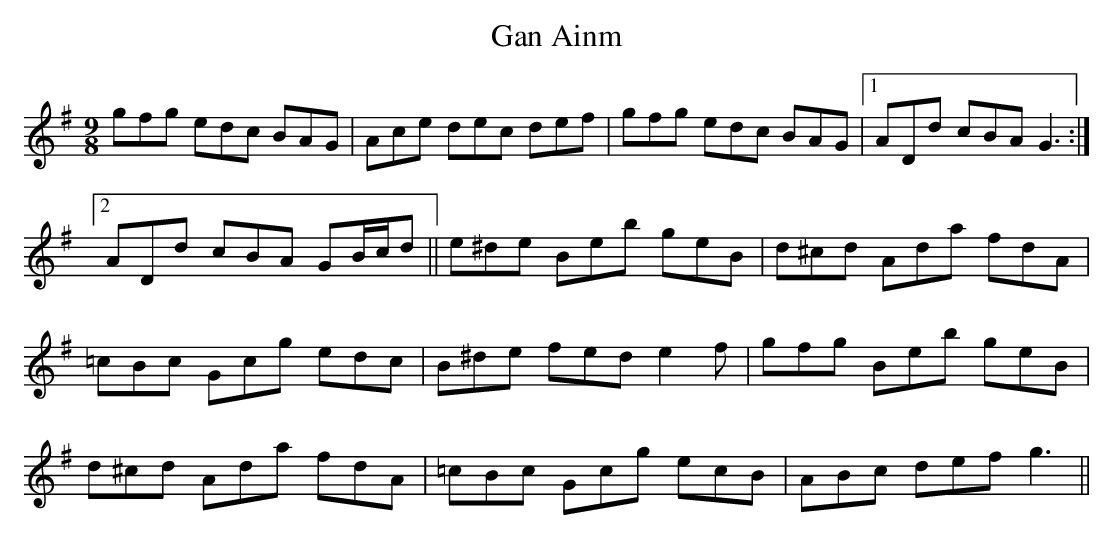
X:1
T:Gan Ainm
M:9/8
L:1/8
K:G
gfg edc BAG|Ace dec def|gfg edc BAG|1 ADd cBA G3:|2 ADd cBA GB/2c/2d||\
e^de Beb geB|d^cd Ada fdA|=cBc Gcg edc|B^de fed e2f|\
gfg Beb geB|d^cd Ada fdA|=cBc Gcg ecB|ABc def g3||
